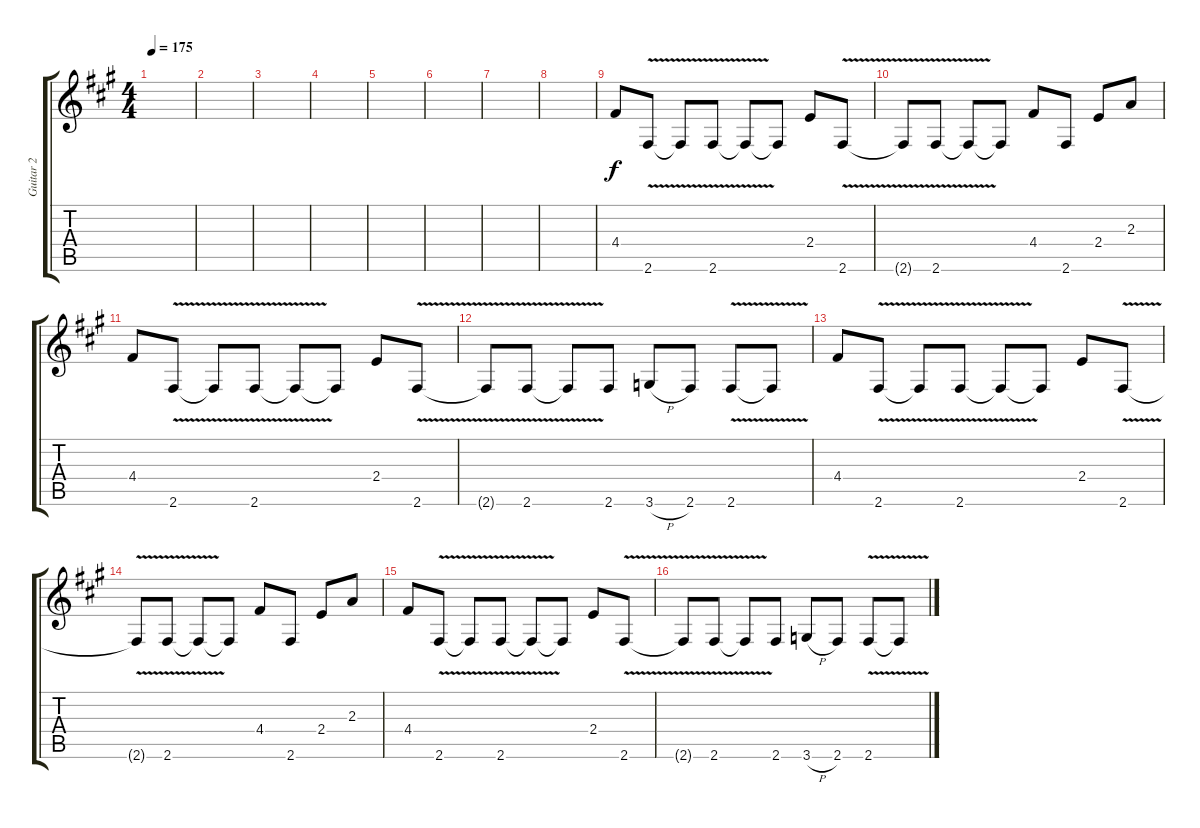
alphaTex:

\track ("Guitar 2" "Guitar 2") {instrument overdrivenguitar}
\staff {score tabs}
\tuning (E4 B3 G3 D3 A2 E2) {hide}
\ts (4 4)
\tempo 175
\clef g2
\ks f#minor
|
|
|
|
|
|
|
|
4.4.8 2.6{v}.8 2.6{t}.8 2.6{v}.8 2.6{t}.8 2.6{t}.8 2.4.8 2.6{v}.8 |
2.6{t}.8 2.6{v}.8 2.6{t}.8 2.6{t}.8 4.4.8 2.6.8 2.4.8 2.3.8 |
4.4.8 2.6{v}.8 2.6{t}.8 2.6{v}.8 2.6{t}.8 2.6{t}.8 2.4.8 2.6{v}.8 |
2.6{t}.8 2.6{v}.8 2.6{t}.8 2.6.8 3.6{h}.8 2.6.8 2.6{v}.8 2.6{t}.8 |
4.4.8 2.6{v}.8 2.6{t}.8 2.6{v}.8 2.6{t}.8 2.6{t}.8 2.4.8 2.6{v}.8 |
2.6{t}.8 2.6{v}.8 2.6{t}.8 2.6{t}.8 4.4.8 2.6.8 2.4.8 2.3.8 |
4.4.8 2.6{v}.8 2.6{t}.8 2.6{v}.8 2.6{t}.8 2.6{t}.8 2.4.8 2.6{v}.8 |
2.6{t}.8 2.6{v}.8 2.6{t}.8 2.6.8 3.6{h}.8 2.6.8 2.6{v}.8 2.6{t}.8
